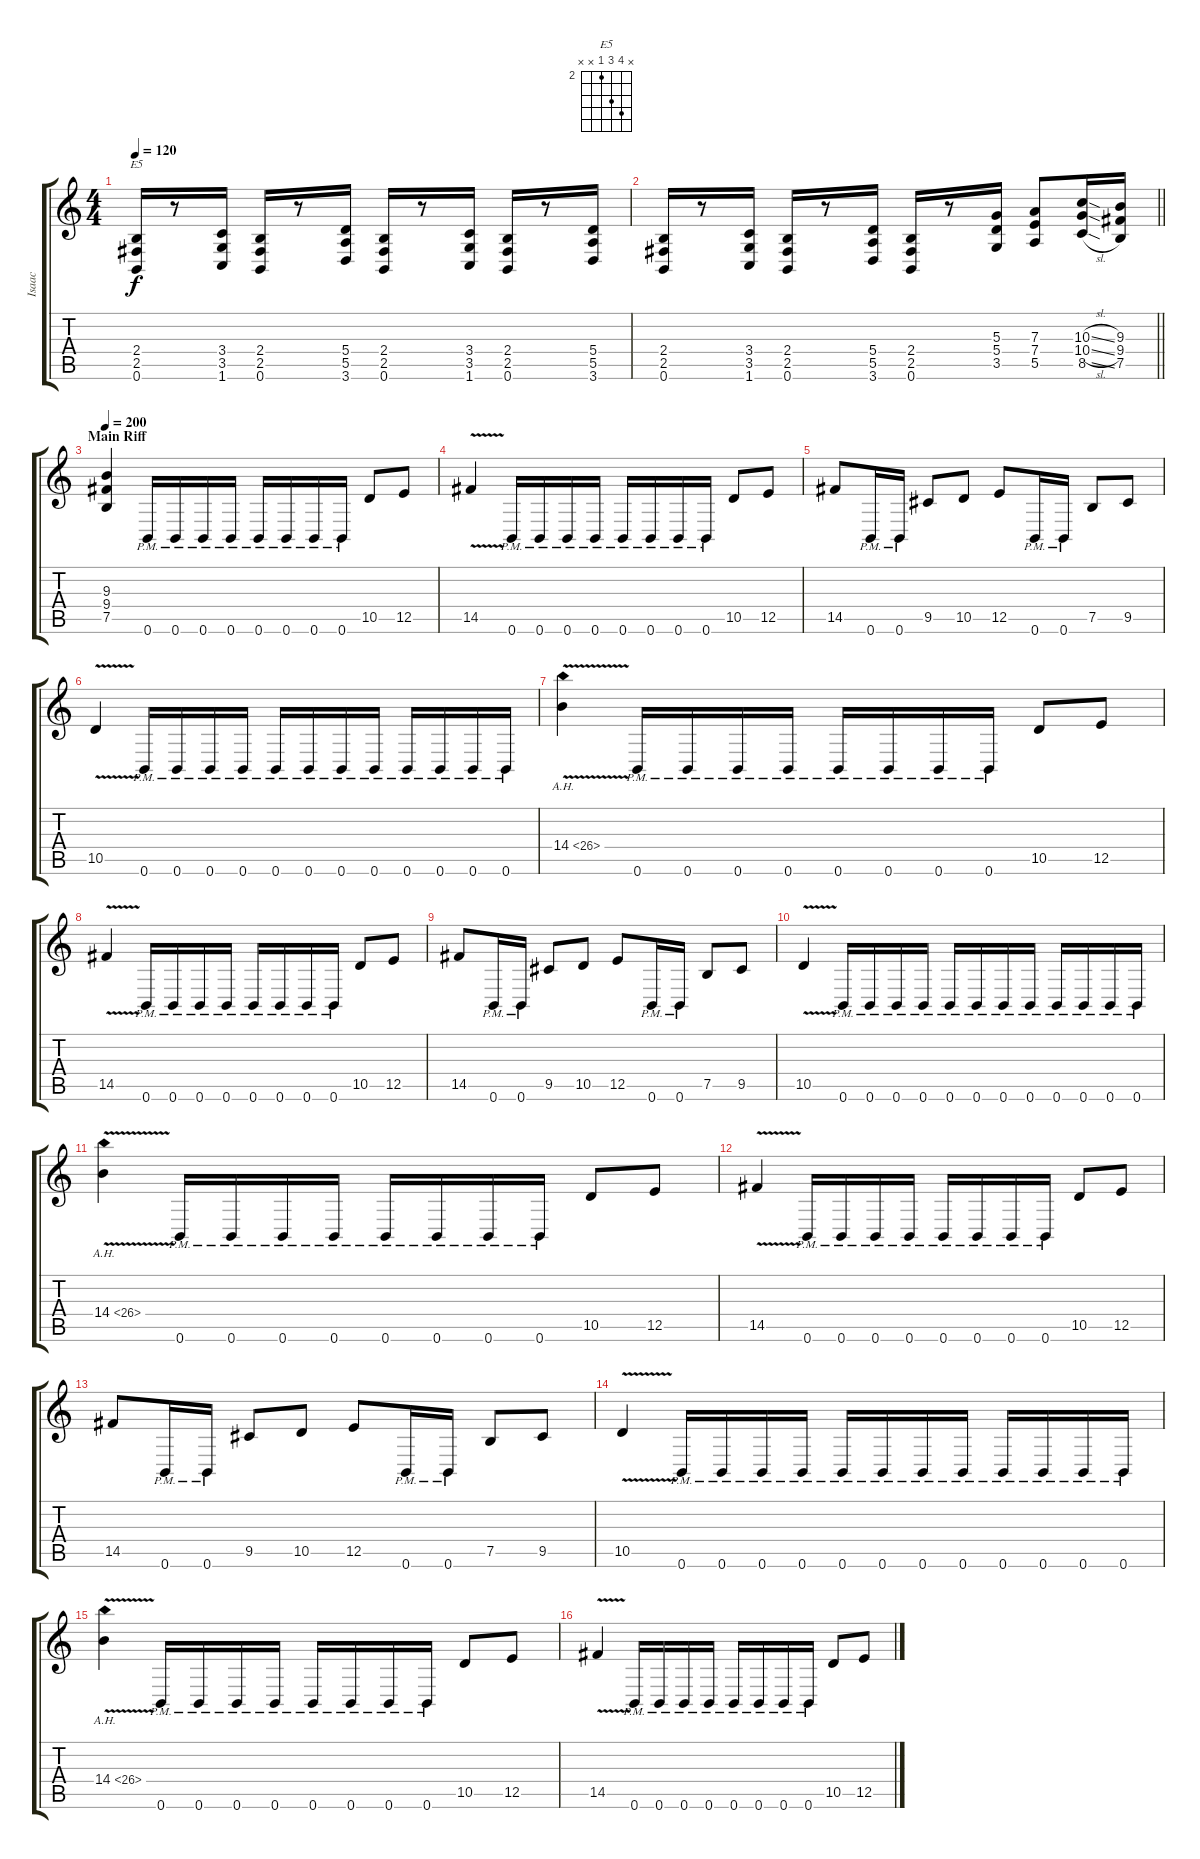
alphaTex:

\track ("Isaac" "Isaac") {instrument distortionguitar}
\staff {score tabs}
\tuning (B3 Gb3 D3 A2 E2 B1) {hide}
\chord ("E5" x 5 4 2 x x) {firstfret 2}
\ts (4 4)
\tempo 120
\clef g2
\ks c
(2.4 2.5 0.6).16{ch "E5" dy f} r.8 (3.4 3.5 1.6).16 (2.4 2.5 0.6).16 r.8 (5.4 5.5 3.6).16 (2.4 2.5 0.6).16 r.8 (3.4 3.5 1.6).16 (2.4 2.5 0.6).16 r.8 (5.4 5.5 3.6).16 |
\barLineRight lightlight
(2.4 2.5 0.6).16 r.8 (3.4 3.5 1.6).16 (2.4 2.5 0.6).16 r.8 (5.4 5.5 3.6).16 (2.4 2.5 0.6).16 r.8 (5.3 5.4 3.5).16 (7.3 7.4 5.5).8 (10.3{sl} 10.4{sl} 8.5{sl}).16 (9.3 9.4 7.5).16 |
\section ("" "Main Riff")
\tempo 200
(9.3 9.4 7.5).4 0.6{pm}.16 0.6{pm}.16 0.6{pm}.16 0.6{pm}.16 0.6{pm}.16 0.6{pm}.16 0.6{pm}.16 0.6{pm}.16 10.5.8 12.5.8 |
14.5{v}.4 0.6{pm}.16 0.6{pm}.16 0.6{pm}.16 0.6{pm}.16 0.6{pm}.16 0.6{pm}.16 0.6{pm}.16 0.6{pm}.16 10.5.8 12.5.8 |
14.5.8 0.6{pm}.16 0.6{pm}.16 9.5.8 10.5.8 12.5.8 0.6{pm}.16 0.6{pm}.16 7.5.8 9.5.8 |
10.5{v}.4 0.6{pm}.16 0.6{pm}.16 0.6{pm}.16 0.6{pm}.16 0.6{pm}.16 0.6{pm}.16 0.6{pm}.16 0.6{pm}.16 0.6{pm}.16 0.6{pm}.16 0.6{pm}.16 0.6{pm}.16 |
14.4{ah 12 v}.4 0.6{pm}.16 0.6{pm}.16 0.6{pm}.16 0.6{pm}.16 0.6{pm}.16 0.6{pm}.16 0.6{pm}.16 0.6{pm}.16 10.5.8 12.5.8 |
14.5{v}.4 0.6{pm}.16 0.6{pm}.16 0.6{pm}.16 0.6{pm}.16 0.6{pm}.16 0.6{pm}.16 0.6{pm}.16 0.6{pm}.16 10.5.8 12.5.8 |
14.5.8 0.6{pm}.16 0.6{pm}.16 9.5.8 10.5.8 12.5.8 0.6{pm}.16 0.6{pm}.16 7.5.8 9.5.8 |
10.5{v}.4 0.6{pm}.16 0.6{pm}.16 0.6{pm}.16 0.6{pm}.16 0.6{pm}.16 0.6{pm}.16 0.6{pm}.16 0.6{pm}.16 0.6{pm}.16 0.6{pm}.16 0.6{pm}.16 0.6{pm}.16 |
14.4{ah 12 v}.4 0.6{pm}.16 0.6{pm}.16 0.6{pm}.16 0.6{pm}.16 0.6{pm}.16 0.6{pm}.16 0.6{pm}.16 0.6{pm}.16 10.5.8 12.5.8 |
14.5{v}.4 0.6{pm}.16 0.6{pm}.16 0.6{pm}.16 0.6{pm}.16 0.6{pm}.16 0.6{pm}.16 0.6{pm}.16 0.6{pm}.16 10.5.8 12.5.8 |
14.5.8 0.6{pm}.16 0.6{pm}.16 9.5.8 10.5.8 12.5.8 0.6{pm}.16 0.6{pm}.16 7.5.8 9.5.8 |
10.5{v}.4 0.6{pm}.16 0.6{pm}.16 0.6{pm}.16 0.6{pm}.16 0.6{pm}.16 0.6{pm}.16 0.6{pm}.16 0.6{pm}.16 0.6{pm}.16 0.6{pm}.16 0.6{pm}.16 0.6{pm}.16 |
14.4{ah 12 v}.4 0.6{pm}.16 0.6{pm}.16 0.6{pm}.16 0.6{pm}.16 0.6{pm}.16 0.6{pm}.16 0.6{pm}.16 0.6{pm}.16 10.5.8 12.5.8 |
14.5{v}.4 0.6{pm}.16 0.6{pm}.16 0.6{pm}.16 0.6{pm}.16 0.6{pm}.16 0.6{pm}.16 0.6{pm}.16 0.6{pm}.16 10.5.8 12.5.8
